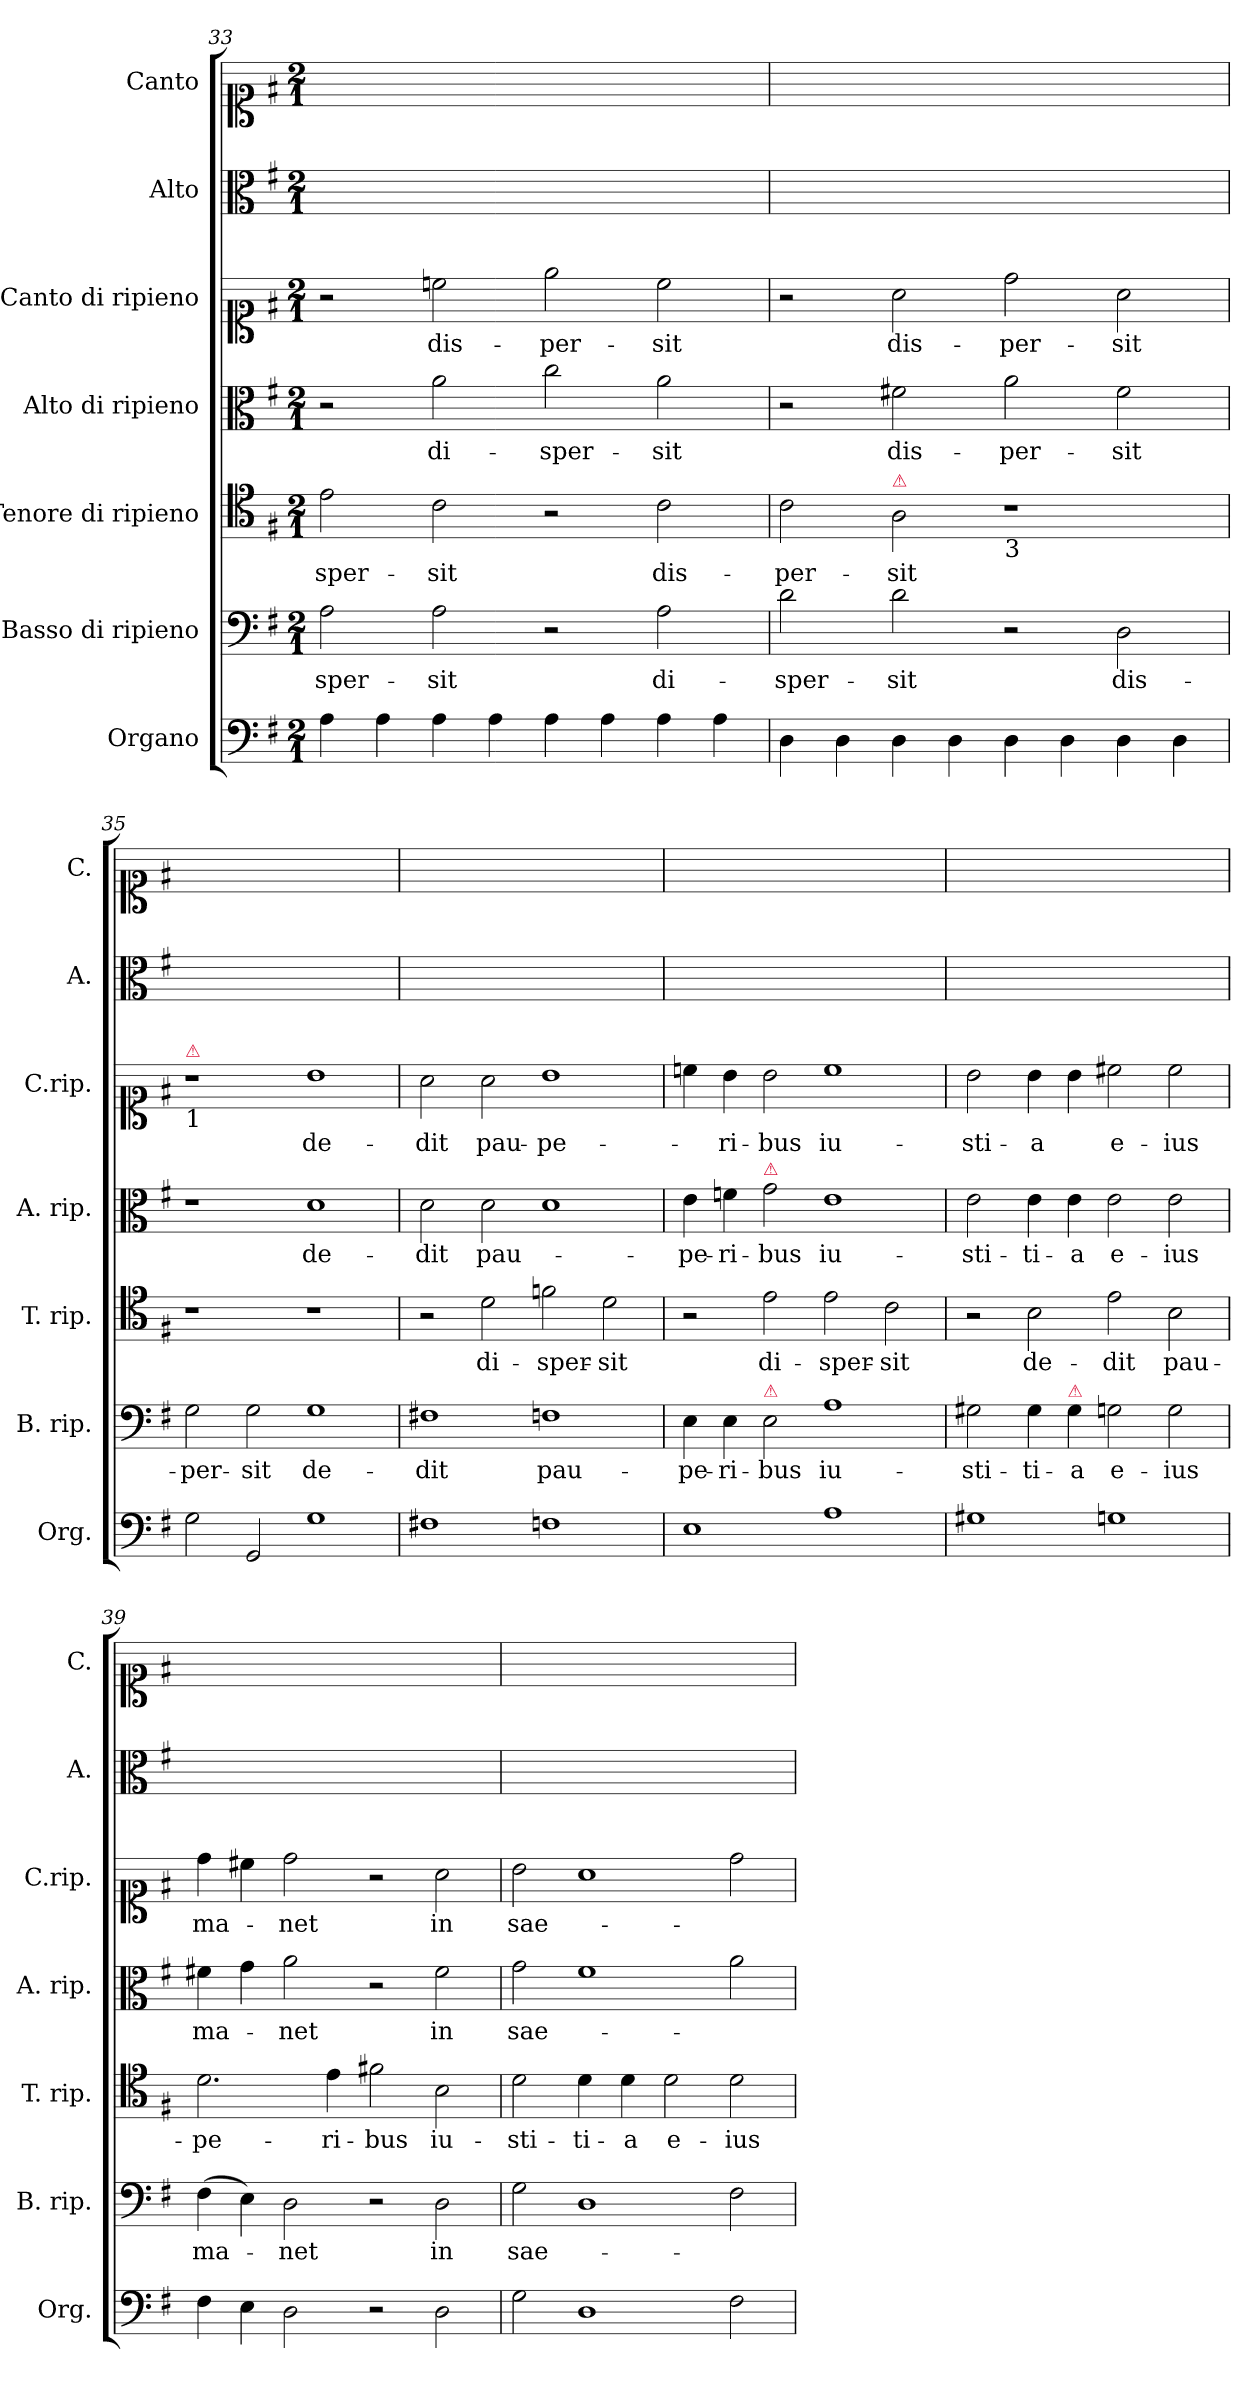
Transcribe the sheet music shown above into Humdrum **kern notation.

**kern	**kern	**text	**kern	**text	**kern	**text	**kern	**text	**kern	**kern
*part7	*part6	*part6	*part5	*part5	*part4	*part4	*part3	*part3	*part2	*part1
*staff7	*staff6	*staff6	*staff5	*staff5	*staff4	*staff4	*staff3	*staff3	*staff2	*staff1
*I"Organo	*I"Basso di ripieno	*	*I"Tenore di ripieno	*	*I"Alto di ripieno	*	*I"Canto di ripieno	*	*I"Alto	*I"Canto
*I'Org.	*I'B. rip.	*	*I'T. rip.	*	*I'A. rip.	*	*I'C.rip.	*	*I'A.	*I'C.
*clefF4	*clefF4	*	*clefC4	*	*clefC3	*	*clefC1	*	*clefC3	*clefC1
*k[f#]	*k[f#]	*	*k[f#]	*	*k[f#]	*	*k[f#]	*	*k[f#]	*k[f#]
*G:	*G:	*	*G:	*	*G:	*	*G:	*	*G:	*G:
*M2/1	*M2/1	*	*M2/1	*	*M2/1	*	*M2/1	*	*M2/1	*M2/1
=33	=33	=33	=33	=33	=33	=33	=33	=33	=33	=33
!	!	!LO:LY:i	!	!LO:LY:i	!	!	!	!	!	!
4A\	2A\	-sper-	2e\	-sper-	2r	.	2r	.	0ryy	0ryy
4A\	.	.	.	.	.	.	.	.	.	.
!	!	!LO:LY:i	!	!LO:LY:i	!	!LO:LY:i	!	!LO:LY:i	!	!
4A\	2A\	-sit	2c\	-sit	2a\	di-	2ccn\	dis-	.	.
4A\	.	.	.	.	.	.	.	.	.	.
!	!	!	!	!	!	!LO:LY:i	!	!LO:LY:i	!	!
4A\	2r	.	2r	.	2cc\	-sper-	2ee\	-per-	.	.
4A\	.	.	.	.	.	.	.	.	.	.
!	!	!LO:LY:i	!	!	!	!LO:LY:i	!	!LO:LY:i	!	!
4A\	2A\	di-	2c\	dis-	2a\	-sit	2cc\	-sit	.	.
4A\	.	.	.	.	.	.	.	.	.	.
=34	=34	=34	=34	=34	=34	=34	=34	=34	=34	=34
!	!	!LO:LY:i	!	!	!	!	!	!	!	!
4D\	2d\	-sper-	2c\	-per-	2r	.	2r	.	0ryy	0ryy
4D\	.	.	.	.	.	.	.	.	.	.
!	!	!	!LO:TX:a:color=crimson:t=⚠	!	!	!	!	!	!	!
!	!	!LO:LY:i	!	!	!	!	!	!LO:LY:i	!	!
4D\	2d\	-sit	2A\	-sit	2f#X\	dis-	2a\	dis-	.	.
4D\	.	.	.	.	.	.	.	.	.	.
!	!	!	!LO:TX:b:t=3	!	!	!	!	!	!	!
!	!	!	!	!	!	!	!	!LO:LY:i	!	!
4D\	2r	.	1r	.	2a\	-per-	2dd\	-per-	.	.
4D\	.	.	.	.	.	.	.	.	.	.
!	!	!	!	!	!	!	!	!LO:LY:i	!	!
4D\	2D\	dis-	.	.	2f#\	-sit	2a\	-sit	.	.
4D\	.	.	.	.	.	.	.	.	.	.
=35	=35	=35	=35	=35	=35	=35	=35	=35	=35	=35
!	!	!	!	!	!	!	!LO:TX:b:t=1	!	!	!
!	!	!	!	!	!	!	!LO:TX:a:color=crimson:t=⚠	!	!	!
2G\	2G\	-per-	1r	.	1r	.	1r	.	0ryy	0ryy
2GG/	2G\	-sit	.	.	.	.	.	.	.	.
1G\	1G\	de-	1r	.	1d\	de-	1b\	de-	.	.
=36	=36	=36	=36	=36	=36	=36	=36	=36	=36	=36
1F#X\	1F#X\	-dit	2r	.	2d\	-dit	2a\	-dit	0ryy	0ryy
!	!	!	!	!LO:LY:i	!	!	!	!	!	!
.	.	.	2d\	di-	2d\	pau-	2a\	pau-	.	.
!	!	!	!	!LO:LY:i	!	!	!	!	!	!
1Fn\	1Fn\	pau-	2fn\	-sper-	1d\	.	1b\	-pe-	.	.
!	!	!	!	!LO:LY:i	!	!	!	!	!	!
.	.	.	2d\	-sit	.	.	.	.	.	.
=37	=37	=37	=37	=37	=37	=37	=37	=37	=37	=37
1E\	4E\	-pe-	2r	.	4e\	-pe-	4ccn\	.	0ryy	0ryy
.	4E\	-ri-	.	.	4fn\	-ri-	4b\	-ri-	.	.
!	!	!	!	!	!LO:TX:a:color=crimson:t=⚠	!	!	!	!	!
!	!LO:TX:a:color=crimson:t=⚠	!	!	!	!	!	!	!	!	!
!	!	!	!	!LO:LY:i	!	!	!	!	!	!
.	2E\	-bus	2e\	di-	2g\	-bus	2b\	-bus	.	.
!	!	!	!	!LO:LY:i	!	!	!	!	!	!
1A\	1A\	iu-	2e\	-sper-	1e\	iu-	1cc\	iu-	.	.
!	!	!	!	!LO:LY:i	!	!	!	!	!	!
.	.	.	2c\	-sit	.	.	.	.	.	.
=38	=38	=38	=38	=38	=38	=38	=38	=38	=38	=38
1G#X\	2G#X\	-sti-	2r	.	2e\	-sti-	2b\	-sti-	0ryy	0ryy
.	4G#\	-ti-	2B\	de-	4e\	-ti-	4b\	-a	.	.
!	!LO:TX:a:color=crimson:t=⚠	!	!	!	!	!	!	!	!	!
.	4G#\	-a	.	.	4e\	-a	4b\	.	.	.
1Gn\	2Gn\	e-	2e\	-dit	2e\	e-	2cc#X\	e-	.	.
.	2G\	-ius	2B\	pau-	2e\	-ius	2cc#\	-ius	.	.
=39	=39	=39	=39	=39	=39	=39	=39	=39	=39	=39
4F#\	(4F#\	ma-	2.d\	-pe-	4f#X\	ma-	4dd\	ma-	0ryy	0ryy
4E\	4E\)	.	.	.	4g\	.	4cc#X\	.	.	.
2D\	2D\	-net	.	.	2a\	-net	2dd\	-net	.	.
.	.	.	4e\	-ri-	.	.	.	.	.	.
2r	2r	.	2f#X\	-bus	2r	.	2r	.	.	.
2D\	2D\	in	2B\	iu-	2f#\	in	2a\	in	.	.
=40	=40	=40	=40	=40	=40	=40	=40	=40	=40	=40
2G\	2G\	sae-	2d\	-sti-	2g\	sae-	2b\	sae-	0ryy	0ryy
1D\	1D\	.	4d\	-ti-	1f#\	.	1a\	.	.	.
.	.	.	4d\	-a	.	.	.	.	.	.
.	.	.	2d\	e-	.	.	.	.	.	.
2F#\	2F#\	.	2d\	-ius	2a\	.	2dd\	.	.	.
=	=	=	=	=	=	=	=	=	=	=
*-	*-	*-	*-	*-	*-	*-	*-	*-	*-	*-
